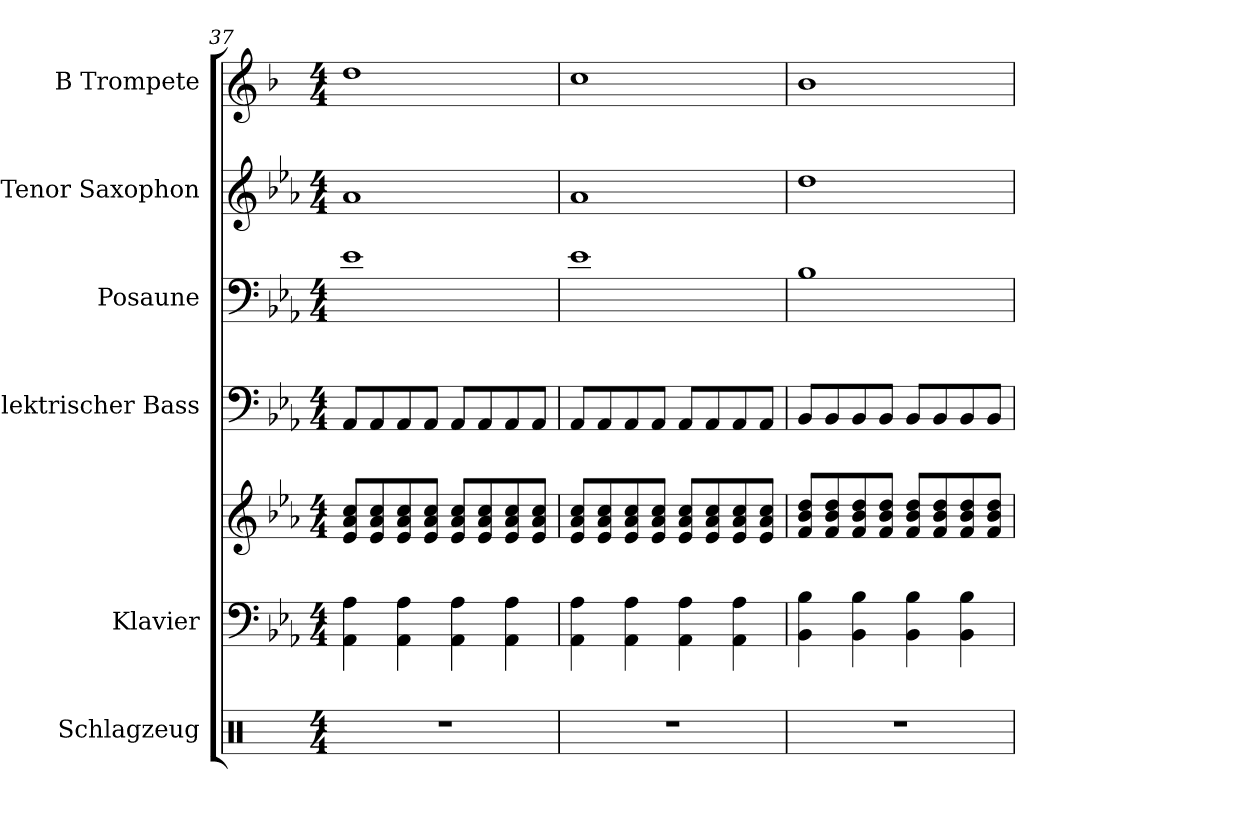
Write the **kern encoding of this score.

**kern	**kern	**kern	**kern	**kern	**kern	**kern
*part6	*part5	*part5	*part4	*part3	*part2	*part1
*staff7	*staff6	*staff5	*staff4	*staff3	*staff2	*staff1
*I"Schlagzeug	*I"Klavier	*	*I"Elektrischer Bass	*I"Posaune	*I"Tenor Saxophon	*I"B Trompete
*I'Slzg.	*I'Klav.	*	*I'E-B.	*I'Psn.	*I'T. Sax.	*I'B Tpt.
!!LO:LB:g=z
*clefX	*clefF4	*clefG2	*clefF4	*clefF4	*clefG2	*clefG2
*	*	*	*ITrd7c12	*	*ITrd8c14	*ITrd1c2
*k[]	*k[b-e-a-]	*k[b-e-a-]	*k[b-e-a-]	*k[b-e-a-]	*k[b-e-a-]	*k[b-e-a-]
*M4/4	*M4/4	*M4/4	*M4/4	*M4/4	*M4/4	*M4/4
=37	=37	=37	=37	=37	=37	=37
1r	4AA-\ 4A-\	8e-/ 8a-/ 8cc/L	8AAA-/L	1e-	1A-	1cc
.	.	8e-/ 8a-/ 8cc/	8AAA-/	.	.	.
.	4AA-\ 4A-\	8e-/ 8a-/ 8cc/	8AAA-/	.	.	.
.	.	8e-/ 8a-/ 8cc/J	8AAA-/J	.	.	.
.	4AA-\ 4A-\	8e-/ 8a-/ 8cc/L	8AAA-/L	.	.	.
.	.	8e-/ 8a-/ 8cc/	8AAA-/	.	.	.
.	4AA-\ 4A-\	8e-/ 8a-/ 8cc/	8AAA-/	.	.	.
.	.	8e-/ 8a-/ 8cc/J	8AAA-/J	.	.	.
=38	=38	=38	=38	=38	=38	=38
1r	4AA-\ 4A-\	8e-/ 8a-/ 8cc/L	8AAA-/L	1e-	1A-	1b-
.	.	8e-/ 8a-/ 8cc/	8AAA-/	.	.	.
.	4AA-\ 4A-\	8e-/ 8a-/ 8cc/	8AAA-/	.	.	.
.	.	8e-/ 8a-/ 8cc/J	8AAA-/J	.	.	.
.	4AA-\ 4A-\	8e-/ 8a-/ 8cc/L	8AAA-/L	.	.	.
.	.	8e-/ 8a-/ 8cc/	8AAA-/	.	.	.
.	4AA-\ 4A-\	8e-/ 8a-/ 8cc/	8AAA-/	.	.	.
.	.	8e-/ 8a-/ 8cc/J	8AAA-/J	.	.	.
=39	=39	=39	=39	=39	=39	=39
1r	4BB-\ 4B-\	8f/ 8b-/ 8dd/L	8BBB-/L	1B-	1d	1a-
.	.	8f/ 8b-/ 8dd/	8BBB-/	.	.	.
.	4BB-\ 4B-\	8f/ 8b-/ 8dd/	8BBB-/	.	.	.
.	.	8f/ 8b-/ 8dd/J	8BBB-/J	.	.	.
.	4BB-\ 4B-\	8f/ 8b-/ 8dd/L	8BBB-/L	.	.	.
.	.	8f/ 8b-/ 8dd/	8BBB-/	.	.	.
.	4BB-\ 4B-\	8f/ 8b-/ 8dd/	8BBB-/	.	.	.
.	.	8f/ 8b-/ 8dd/J	8BBB-/J	.	.	.
=	=	=	=	=	=	=
*-	*-	*-	*-	*-	*-	*-
